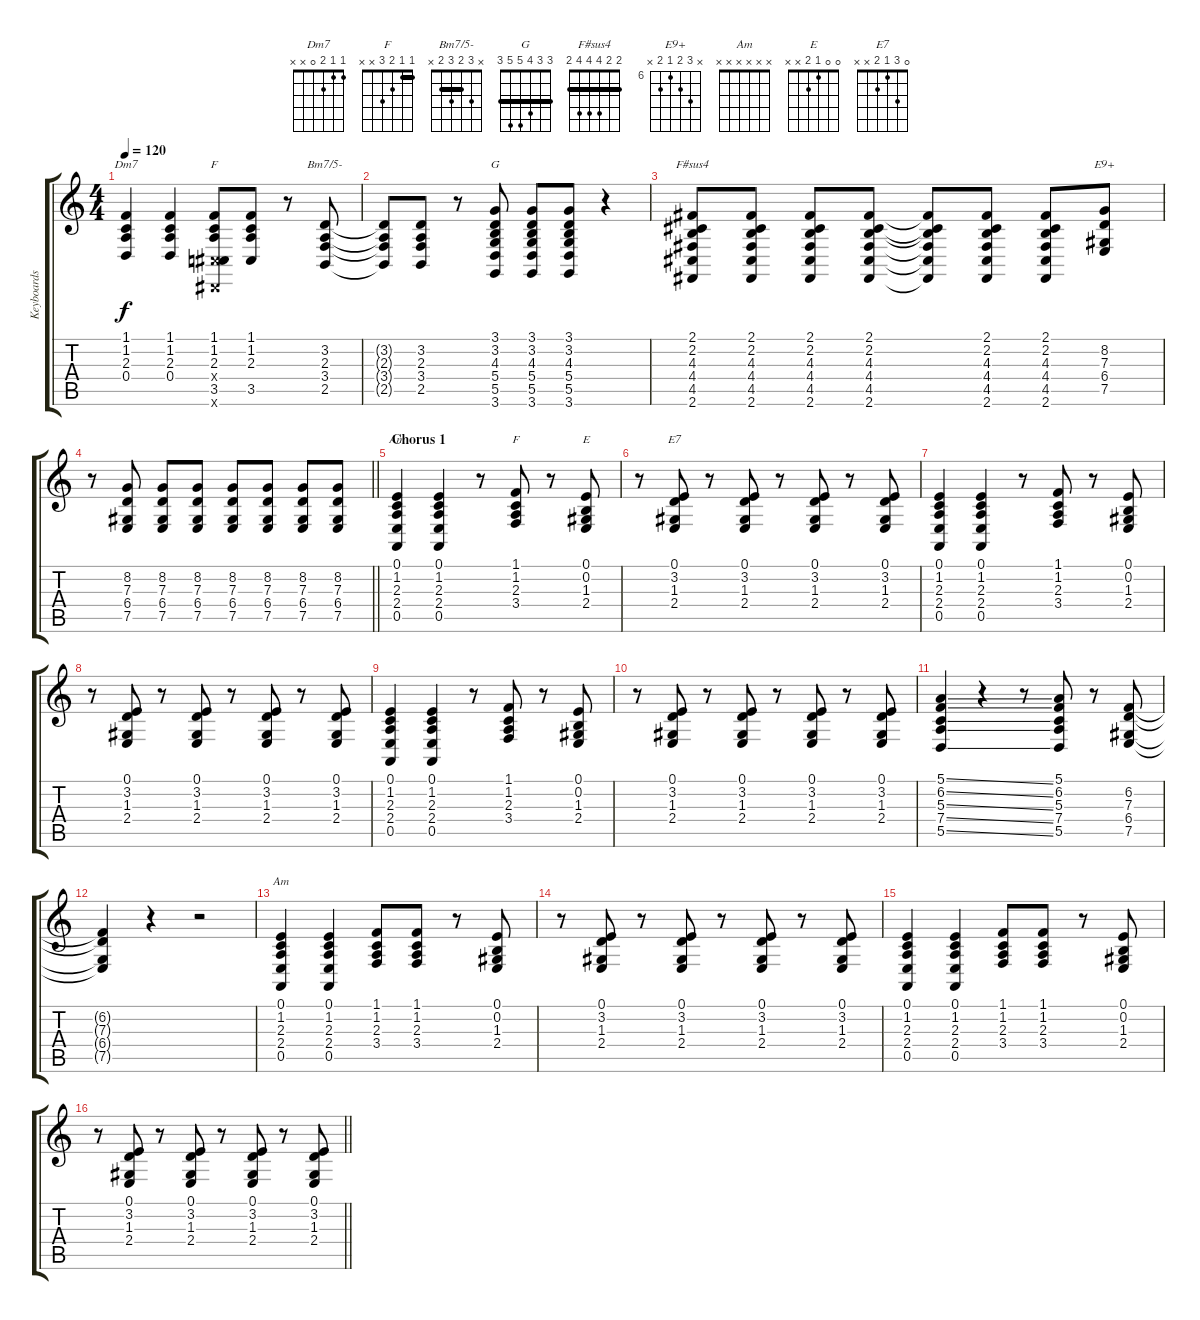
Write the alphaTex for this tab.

\track ("Keyboards w/Guitar" "Keyboards ") {instrument electricgrandpiano}
\staff {score tabs}
\tuning (E4 B3 G3 D3 A2 E2) {hide}
\chord ("Dm7" 1 1 2 0 x x)
\chord ("F" 1 1 2 x 3 x) {barre 1}
\chord ("Bm7/5-" x 3 2 3 2 x) {barre 2}
\chord ("G" 3 3 4 5 5 3) {barre 3}
\chord ("F#sus4" 2 2 4 4 4 2) {barre 2}
\chord ("E9+" x 8 7 6 7 x) {firstfret 6}
\chord ("Am" 0 1 2 2 0 x)
\chord ("F" 1 1 2 3 x x) {barre 1}
\chord ("E" 0 0 1 2 x x)
\chord ("E7" 0 3 1 2 x x)
\chord ("Am" x x x x x x)
\ts (4 4)
\tempo 120
\clef g2
\ks c
(1.1 1.2 2.3 0.4).4{ch "Dm7" dy f} (1.1 1.2 2.3 0.4).4 (1.1 1.2 2.3 -1.4{x} 3.5 -1.6{x}).8{ch "F"} (1.1 1.2 2.3 3.5).8 r.8 (3.2 2.3 3.4 2.5).8{ch "Bm7/5-"} |
(3.2{t} 2.3{t} 3.4{t} 2.5{t}).8 (3.2 2.3 3.4 2.5).8 r.8 (3.1 3.2 4.3 5.4 5.5 3.6).8{ch "G"} (3.1 3.2 4.3 5.4 5.5 3.6).8 (3.1 3.2 4.3 5.4 5.5 3.6).8 r.4 |
(2.1 2.2 4.3 4.4 4.5 2.6).8{ch "F#sus4"} (2.1 2.2 4.3 4.4 4.5 2.6).8 (2.1 2.2 4.3 4.4 4.5 2.6).8 (2.1 2.2 4.3 4.4 4.5 2.6).8 (2.1{t} 2.2{t} 4.3{t} 4.4{t} 4.5{t} 2.6{t}).8 (2.1 2.2 4.3 4.4 4.5 2.6).8 (2.1 2.2 4.3 4.4 4.5 2.6).8 (8.2 7.3 6.4 7.5).8{ch "E9+"} |
\barLineRight lightlight
r.8 (8.2 7.3 6.4 7.5).8 (8.2 7.3 6.4 7.5).8 (8.2 7.3 6.4 7.5).8 (8.2 7.3 6.4 7.5).8 (8.2 7.3 6.4 7.5).8 (8.2 7.3 6.4 7.5).8 (8.2 7.3 6.4 7.5).8 |
\section ("" "Chorus 1")
(0.1 1.2 2.3 2.4 0.5).4{ch "Am"} (0.1 1.2 2.3 2.4 0.5).4 r.8 (1.1 1.2 2.3 3.4).8{ch "F"} r.8 (0.1 0.2 1.3 2.4).8{ch "E"} |
r.8 (0.1 3.2 1.3 2.4).8{ch "E7"} r.8 (0.1 3.2 1.3 2.4).8 r.8 (0.1 3.2 1.3 2.4).8 r.8 (0.1 3.2 1.3 2.4).8 |
(0.1 1.2 2.3 2.4 0.5).4 (0.1 1.2 2.3 2.4 0.5).4 r.8 (1.1 1.2 2.3 3.4).8 r.8 (0.1 0.2 1.3 2.4).8 |
r.8 (0.1 3.2 1.3 2.4).8 r.8 (0.1 3.2 1.3 2.4).8 r.8 (0.1 3.2 1.3 2.4).8 r.8 (0.1 3.2 1.3 2.4).8 |
(0.1 1.2 2.3 2.4 0.5).4 (0.1 1.2 2.3 2.4 0.5).4 r.8 (1.1 1.2 2.3 3.4).8 r.8 (0.1 0.2 1.3 2.4).8 |
r.8 (0.1 3.2 1.3 2.4).8 r.8 (0.1 3.2 1.3 2.4).8 r.8 (0.1 3.2 1.3 2.4).8 r.8 (0.1 3.2 1.3 2.4).8 |
(5.1{ss} 6.2{ss} 5.3{ss} 7.4{ss} 5.5{ss}).4 r.4 r.8 (5.1 6.2 5.3 7.4 5.5).8 r.8 (6.2 7.3 6.4 7.5).8 |
(6.2{t} 7.3{t} 6.4{t} 7.5{t}).4 r.4 r.2 |
(0.1 1.2 2.3 2.4 0.5).4{ch "Am"} (0.1 1.2 2.3 2.4 0.5).4 (1.1 1.2 2.3 3.4).8 (1.1 1.2 2.3 3.4).8 r.8 (0.1 0.2 1.3 2.4).8 |
r.8 (0.1 3.2 1.3 2.4).8 r.8 (0.1 3.2 1.3 2.4).8 r.8 (0.1 3.2 1.3 2.4).8 r.8 (0.1 3.2 1.3 2.4).8 |
(0.1 1.2 2.3 2.4 0.5).4 (0.1 1.2 2.3 2.4 0.5).4 (1.1 1.2 2.3 3.4).8 (1.1 1.2 2.3 3.4).8 r.8 (0.1 0.2 1.3 2.4).8 |
\barLineRight lightlight
r.8 (0.1 3.2 1.3 2.4).8 r.8 (0.1 3.2 1.3 2.4).8 r.8 (0.1 3.2 1.3 2.4).8 r.8 (0.1 3.2 1.3 2.4).8
